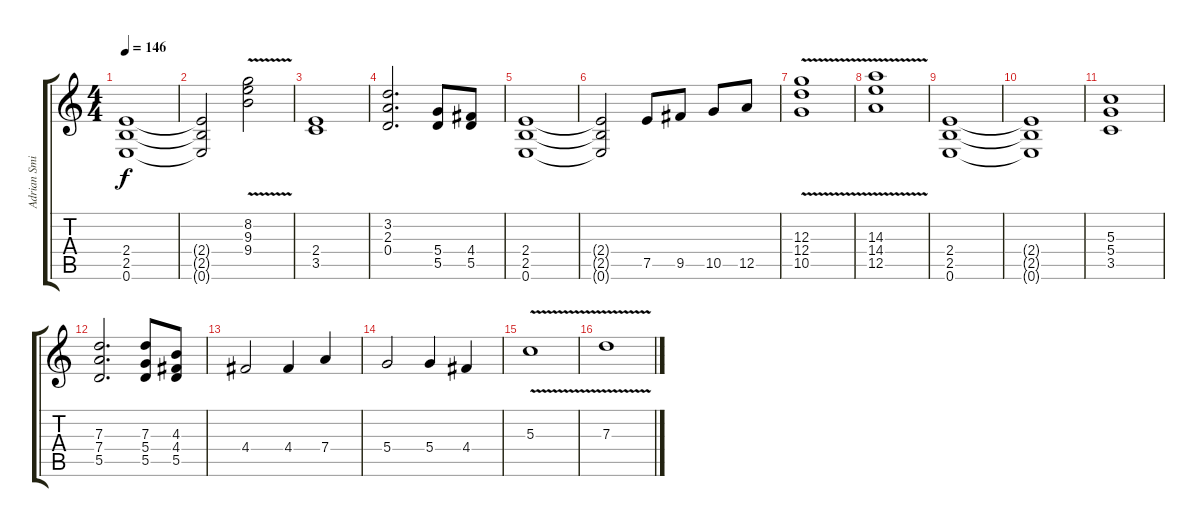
\track ("Adrian Smith" "Adrian Smi") {instrument electricguitarjazz}
\staff {score tabs}
\tuning (E4 B3 G3 D3 A2 E2) {hide}
\ts (4 4)
\tempo 146
\clef g2
\ks c
(2.4 2.5 0.6).1{dy f volume 10} |
(2.4{t} 2.5{t} 0.6{t}).2 (8.2 9.3{v} 9.4{v}).2 |
(2.4 3.5).1 |
(3.2 2.3 0.4).2{d} (5.4 5.5).8 (4.4 5.5).8 |
(2.4 2.5 0.6).1 |
(2.4{t} 2.5{t} 0.6{t}).2 7.5.8 9.5.8 10.5.8 12.5.8 |
(12.3 12.4 10.5{v}).1 |
(14.3 14.4 12.5{v}).1 |
(2.4 2.5 0.6).1 |
(2.4{t} 2.5{t} 0.6{t}).1 |
(5.3 5.4 3.5).1 |
(7.3 7.4 5.5).2{d} (7.3 5.4 5.5).8 (4.3 4.4 5.5).8 |
4.4.2 4.4.4 7.4.4 |
5.4.2 5.4.4 4.4.4 |
5.3{v}.1 |
7.3{v}.1
